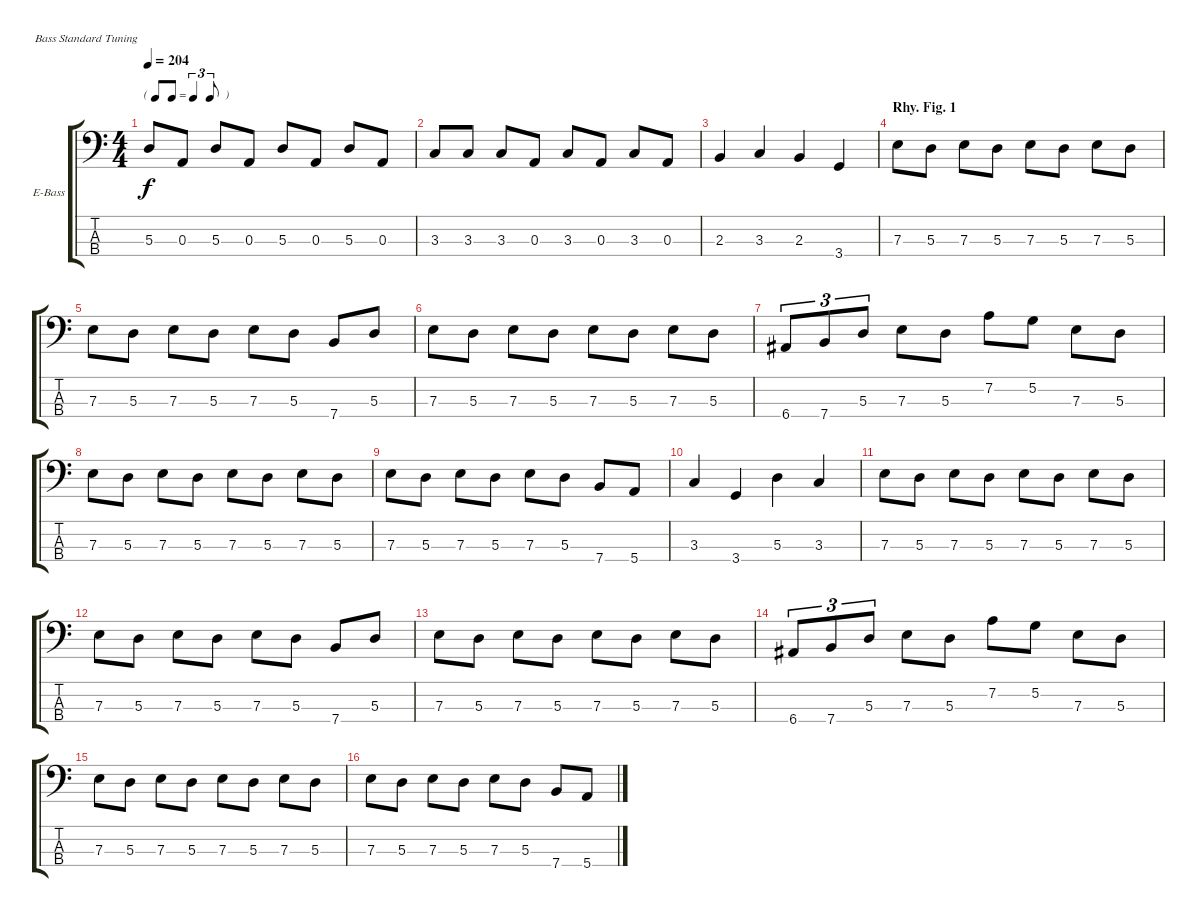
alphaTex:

\bracketExtendMode groupsimilarinstruments
\firstSystemTrackNameOrientation horizontal
\otherSystemsTrackNameOrientation horizontal
\track ("Bass" "E-Bass") {instrument electricbassfinger}
\staff {score tabs}
\tuning (G2 D2 A1 E1)
\ts (4 4)
\tf triplet8th
\tempo 204
\clef f4
\ks c
5.3.8{dy f} 0.3.8 5.3.8 0.3.8 5.3.8 0.3.8 5.3.8 0.3.8 |
3.3.8 3.3.8 3.3.8 0.3.8 3.3.8 0.3.8 3.3.8 0.3.8 |
2.3.4 3.3.4 2.3.4 3.4.4 |
\section ("" "Rhy. Fig. 1")
7.3.8 5.3.8 7.3.8 5.3.8 7.3.8 5.3.8 7.3.8 5.3.8 |
7.3.8 5.3.8 7.3.8 5.3.8 7.3.8 5.3.8 7.4.8 5.3.8 |
7.3.8 5.3.8 7.3.8 5.3.8 7.3.8 5.3.8 7.3.8 5.3.8 |
6.4.8{tu (3 2)} 7.4.8{tu (3 2)} 5.3.8{tu (3 2)} 7.3.8 5.3.8 7.2.8 5.2.8 7.3.8 5.3.8 |
7.3.8 5.3.8 7.3.8 5.3.8 7.3.8 5.3.8 7.3.8 5.3.8 |
7.3.8 5.3.8 7.3.8 5.3.8 7.3.8 5.3.8 7.4.8 5.4.8 |
3.3.4 3.4.4 5.3.4 3.3.4 |
7.3.8 5.3.8 7.3.8 5.3.8 7.3.8 5.3.8 7.3.8 5.3.8 |
7.3.8 5.3.8 7.3.8 5.3.8 7.3.8 5.3.8 7.4.8 5.3.8 |
7.3.8 5.3.8 7.3.8 5.3.8 7.3.8 5.3.8 7.3.8 5.3.8 |
6.4.8{tu (3 2)} 7.4.8{tu (3 2)} 5.3.8{tu (3 2)} 7.3.8 5.3.8 7.2.8 5.2.8 7.3.8 5.3.8 |
7.3.8 5.3.8 7.3.8 5.3.8 7.3.8 5.3.8 7.3.8 5.3.8 |
7.3.8 5.3.8 7.3.8 5.3.8 7.3.8 5.3.8 7.4.8 5.4.8
